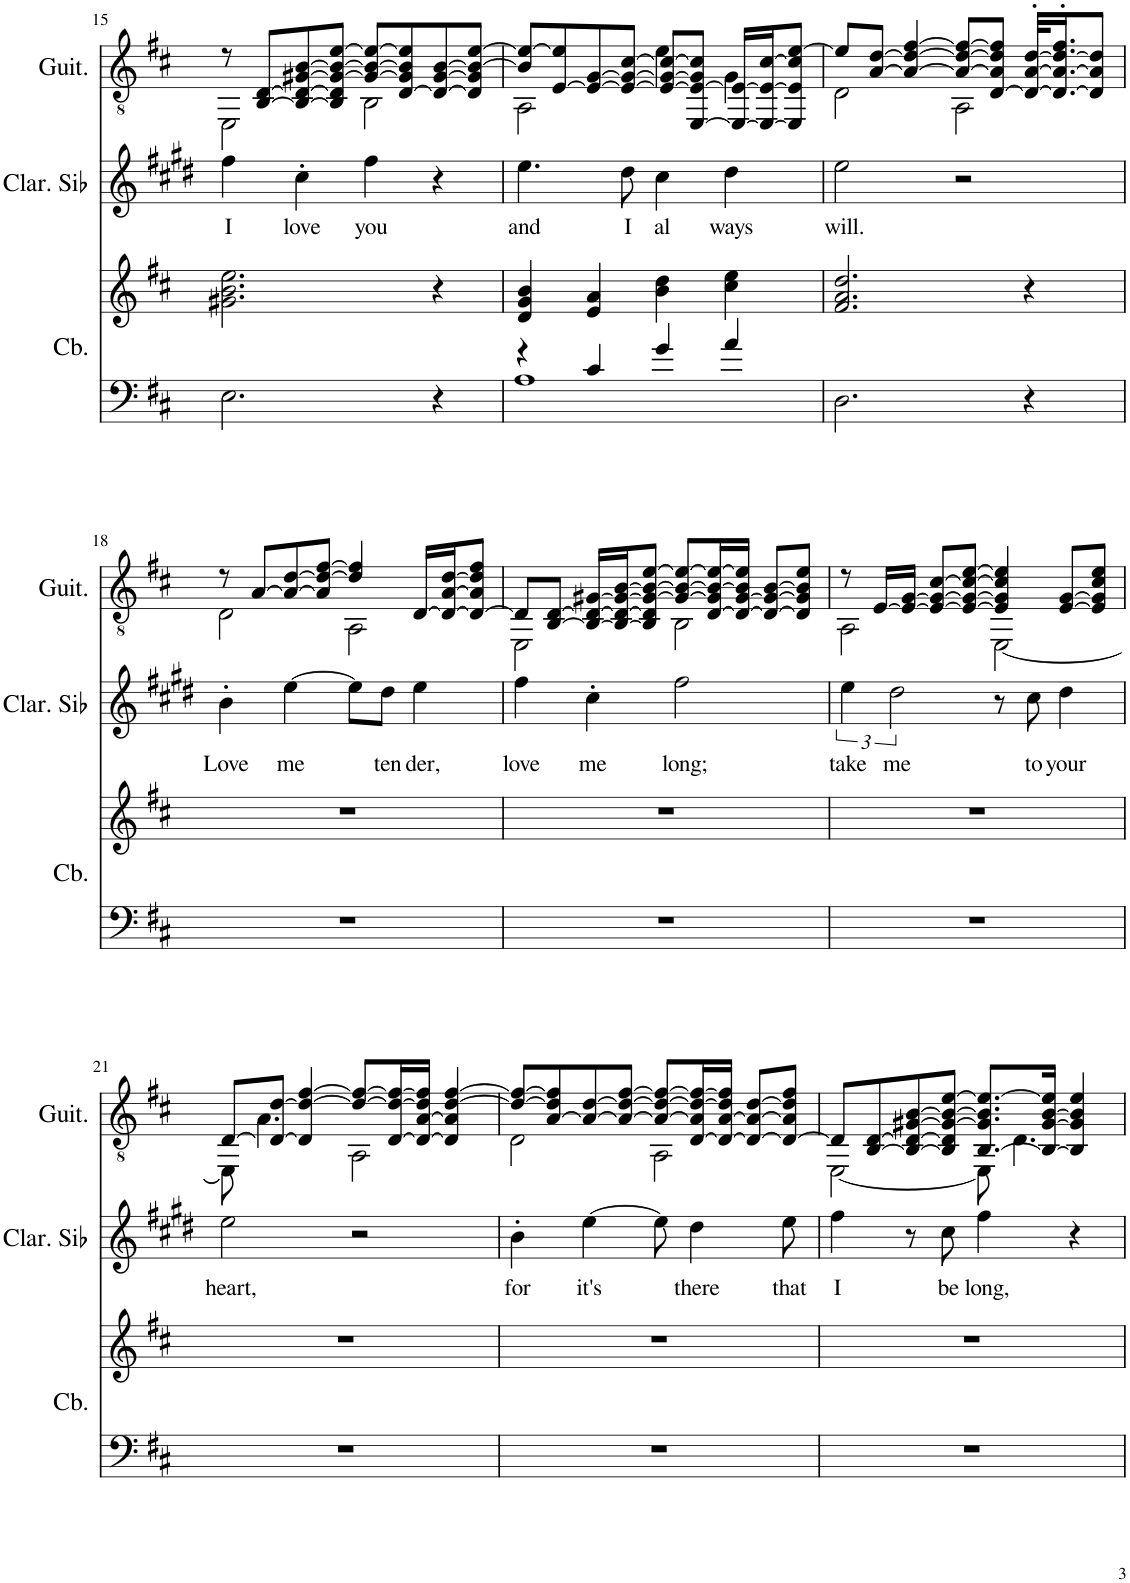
**kern	**kern	**kern	**text	**kern
*part3	*part3	*part2	*part2	*part1
*staff4	*staff3	*staff2	*staff2	*staff1
*I"Contrebasse	*	*I"Clarinette en Sib	*	*I"Guitare classique, Acoustic Guitar (nylon)
*I'Cb.	*	*I'Clar. Sib	*	*I'Guit.
!!LO:PB:g=z
*clefF4	*clefG2	*clefG2	*	*clefGv2
*Trd7c12	*Trd7c12	*Trd1c2	*	*
*k[f#c#]	*k[f#c#]	*k[f#c#g#d#]	*	*k[f#c#]
*M4/4	*M4/4	*M4/4	*	*M4/4
=15	=15	=15	=15	=15
!	!	!	!LO:LY:b	!
*	*	*	*	*^
2.E\	2.g#X\ 2.b\ 2.ee\	4ff#\	I	8r	2EE\
.	.	.	.	[8BB/ [8D/L	.
!	!	!	!LO:LY:b	!	!
.	.	4cc#'\	love	8BB/_ 8D/_ [8G#X/ [8B/	.
.	.	.	.	8BB/] 8D/] 8G#/_ 8B/_ [8e/J	.
!	!	!	!LO:LY:b	!	!
.	.	4ff#\	you	8G#/_ 8B/_ 8e/_L	2BB\
.	.	.	.	[8D/ 8G#/] 8B/] 8e/]	.
4r	4r	4r	.	8D/_ [8G#/ [8B/	.
.	.	.	.	8D/] 8G#/] 8B/_ [8e/J	.
=16	=16	=16	=16	=16	=16
*^	*	*	*	*	*
!	!	!	!	!LO:LY:b	!	!
4r	1A	4d/ 4g/ 4b/	4.ee\	and	8B/] 8e/_L	2AA\
.	.	.	.	.	[8E/ 8e/]	.
4c#/	.	4e/ 4a/	.	.	8E/_ [8G/	.
!	!	!	!	!LO:LY:b	!	!
.	.	.	8dd#\	I	8E/_ 8G/_ [8c#/J	.
!	!	!	!	!LO:LY:b	!	!
4g/	.	4b\ 4dd\	4cc#\	al	8E/_ 8G/_ 8c#/_L	4e\
.	.	.	.	.	[8EE/ 8E/_ 8G/] 8c#/]J	.
!	!	!	!	!LO:LY:b	!	!
4a/	.	4cc#\ 4ee\	4dd#\	ways	16EE/_ 16E/_LL	4G\
.	.	.	.	.	16EE/_ 16E/_ [16c#/J	.
.	.	.	.	.	8EE/] 8E/] 8c#/] [8e/J	.
*v	*v	*	*	*	*	*
=17	=17	=17	=17	=17	=17
!	!	!	!LO:LY:b	!	!
2.D\	2.f#/ 2.a/ 2.dd/	2ee\	will.	8e/L]	2D\
.	.	.	.	[8A/ [8d/J	.
.	.	.	.	4A/_ 4d/_ [4f#/	.
.	.	2r	.	8A/_ 8d/_ 8f#/_L	2AA\
.	.	.	.	[8D/ 8A/] 8d/] 8f#/]J	.
4r	4r	.	.	32D/_' [32A/' [32d/'KLL	.
.	.	.	.	16.D/_' 16.A/_' 16.d/_' 16.f#/'J	.
.	.	.	.	8D/] 8A/] 8d/]J	.
!!LO:LB:g=z	!!
=18	=18	=18	=18	=18	=18
!	!	!	!LO:LY:b	!	!
1r	1r	4b'\	Love	8r	2D\
.	.	.	.	[8A/L	.
!	!	!	!LO:LY:b	!	!
.	.	[4ee\	me	8A/_ [8d/	.
.	.	.	.	8A/] 8d/_ [8f#/J	.
.	.	8ee\L]	.	4d/] 4f#/]	2AA\
!	!	!	!LO:LY:b	!	!
.	.	8dd#\J	ten	.	.
!	!	!	!LO:LY:b	!	!
.	.	4ee\	der,	[16D/LL	.
.	.	.	.	16D/_ [16A/ [16d/J	.
.	.	.	.	8D/_ 8A/] 8d/] 8f#/J	.
=19	=19	=19	=19	=19	=19
!	!	!	!LO:LY:b	!	!
1r	1r	4ff#\	love	8D/L]	2EE\
.	.	.	.	[8BB/ [8D/J	.
!	!	!	!LO:LY:b	!	!
.	.	4cc#'\	me	16BB/_ 16D/_ [16G#X/LL	.
.	.	.	.	16BB/_ 16D/_ 16G#/_ [16B/J	.
.	.	.	.	8BB/] 8D/] 8G#/_ 8B/_ [8e/J	.
!	!	!	!LO:LY:b	!	!
.	.	2ff#\	long;	8G#/_ 8B/_ 8e/_L	2BB\
.	.	.	.	[16D/ 16G#/] 16B/_ 16e/_L	.
.	.	.	.	16D/_ [16G#/ 16B/] 16e/]JJ	.
.	.	.	.	8D/_ 8G#/_ [8B/L	.
.	.	.	.	8D/] 8G#/] 8B/] 8e/J	.
=20	=20	=20	=20	=20	=20
!	!	!	!LO:LY:b	!	!
1r	1r	6ee\	take	8r	2AA\
.	.	.	.	[16E/LL	.
!	!	!	!LO:LY:b	!	!
.	.	3dd#\	me	.	.
.	.	.	.	16E/_ [16G/JJ	.
.	.	.	.	8E/_ 8G/_ [8c#/L	.
.	.	.	.	8E/_ 8G/_ 8c#/_ [8e/J	.
.	.	8r	.	4E/] 4G/] 4c#/] 4e/]	[2EE\
!	!	!	!LO:LY:b	!	!
.	.	8cc#\	to	.	.
!	!	!	!LO:LY:b	!	!
.	.	4dd#\	your	[8E/ [8G/L	.
.	.	.	.	8E/] 8G/] 8c#/ 8e/J	.
!!LO:LB:g=z	!!
=21	=21	=21	=21	=21	=21
!	!	!	!LO:LY:b	!	!
1r	1r	2ee\	heart,	[8D/L	8EE\]
.	.	.	.	8D/_ [8d/J	4.A\
.	.	.	.	4D/] 4d/_ [4f#/	.
.	.	2r	.	8d/_ 8f#/_L	2AA\
.	.	.	.	[16D/ 16d/_ 16f#/_L	.
.	.	.	.	16D/_ [16A/ 16d/] 16f#/]JJ	.
.	.	.	.	4D/] 4A/] [4d/ [4f#/	.
=22	=22	=22	=22	=22	=22
!	!	!	!LO:LY:b	!	!
1r	1r	4b'\	for	8d/_ 8f#/_L	2D\
.	.	.	.	[8A/ 8d/] 8f#/]	.
!	!	!	!LO:LY:b	!	!
.	.	[4ee\	it's	8A/_ [8d/	.
.	.	.	.	8A/_ 8d/_ [8f#/J	.
.	.	8ee\]	.	8A/_ 8d/_ 8f#/_L	2AA\
!	!	!	!LO:LY:b	!	!
.	.	4dd#\	there	[16D/ 16A/] 16d/_ 16f#/_L	.
.	.	.	.	16D/_ [16A/ 16d/] 16f#/]JJ	.
.	.	.	.	8D/_ 8A/_ [8d/L	.
!	!	!	!LO:LY:b	!	!
.	.	8ee\	that	8D/_ 8A/] 8d/] 8f#/J	.
=23	=23	=23	=23	=23	=23
!	!	!	!LO:LY:b	!	!
1r	1r	4ff#\	I	8D/L]	[2EE\
.	.	.	.	[8BB/ [8D/	.
.	.	8r	.	8BB/_ 8D/_ [8G#X/ [8B/	.
!	!	!	!LO:LY:b	!	!
.	.	8cc#\	be	8BB/] 8D/] 8G#/_ 8B/_ [8e/J	.
!	!	!	!LO:LY:b	!	!
.	.	4ff#\	long,	[8.BB/ 8.G#/] 8.B/] 8.e/_L	8EE\]
.	.	.	.	.	4.D\
.	.	.	.	16BB/_ [16G#/ [16B/ 16e/]Jk	.
.	.	4r	.	4BB/] 4G#/] 4B/] 4e/	.
*	*	*	*	*v	*v
=	=	=	=	=
*-	*-	*-	*-	*-
